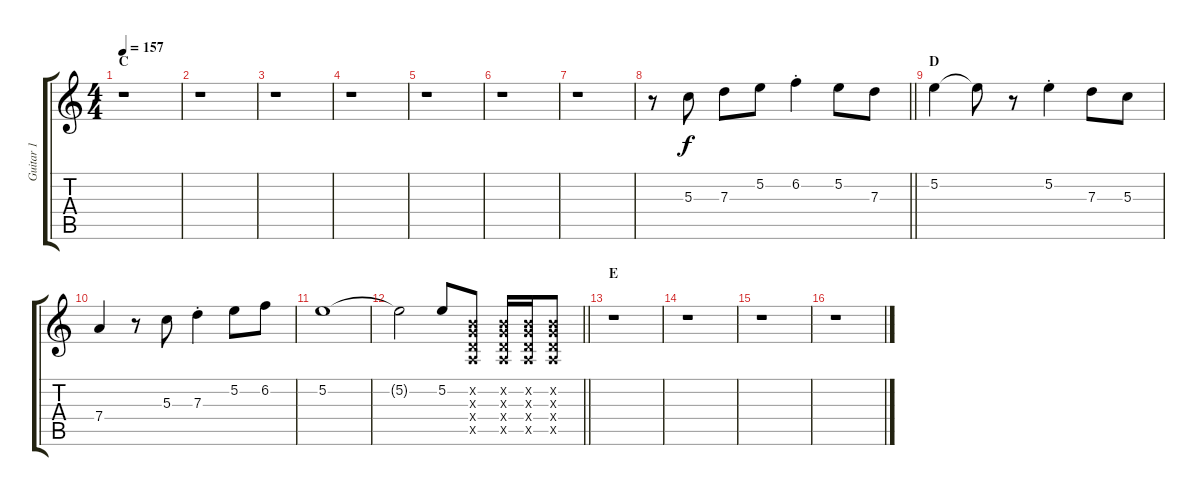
\track ("Guitar 1" "Guitar 1") {instrument overdrivenguitar}
\staff {score tabs}
\tuning (E4 B3 G3 D3 A2 E2) {hide}
\ts (4 4)
\section ("" "C")
\tempo 157
\clef g2
\ks c
r.1{dy f} |
r.1 |
r.1 |
r.1 |
r.1 |
r.1 |
r.1 |
\barLineRight lightlight
r.8 5.3.8 7.3.8 5.2.8 6.2{st}.4 5.2.8 7.3.8 |
\section ("" "D")
5.2.4 5.2{t}.8 r.8 5.2{st}.4 7.3.8 5.3.8 |
7.4.4 r.8 5.3.8 7.3{st}.4 5.2.8 6.2.8 |
5.2.1 |
\barLineRight lightlight
5.2{t}.2 5.2.8 (0.2{x} 0.3{x} 0.4{x} 0.5{x}).8 (0.2{x} 0.3{x} 0.4{x} 0.5{x}).16 (0.2{x} 0.3{x} 0.4{x} 0.5{x}).16 (0.2{x} 0.3{x} 0.4{x} 0.5{x}).8 |
\section ("" "E")
r.1 |
r.1 |
r.1 |
r.1
